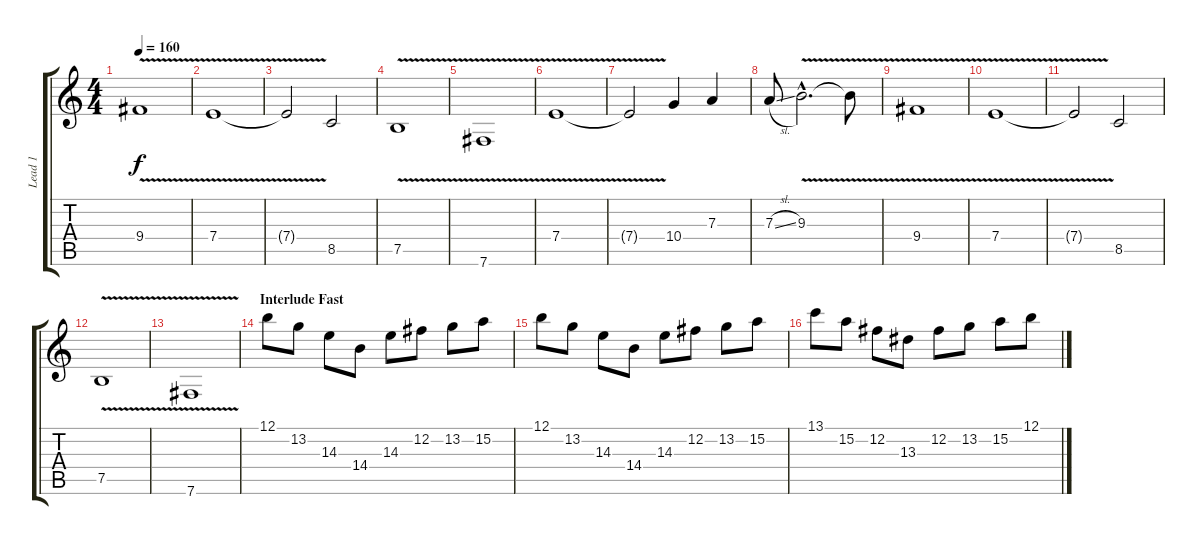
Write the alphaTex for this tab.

\track ("Lead 1" "Lead 1") {instrument distortionguitar}
\staff {score tabs}
\tuning (B3 Gb3 D3 A2 E2 B1) {hide}
\ts (4 4)
\tempo 160
\clef g2
\ks c
9.4{v}.1{dy f} |
7.4{v}.1 |
7.4{t}.2 8.5.2 |
7.5{v}.1 |
7.6{v}.1 |
7.4{v}.1 |
7.4{t}.2 10.4.4 7.3.4 |
7.3{sl}.8 9.3{v hac}.2{d} 9.3{t}.8 |
9.4{v}.1 |
7.4{v}.1 |
7.4{t}.2 8.5.2 |
7.5{v}.1 |
7.6{v}.1 |
\section ("" "Interlude Fast")
12.1.8 13.2.8 14.3.8 14.4.8 14.3.8 12.2.8 13.2.8 15.2.8 |
12.1.8 13.2.8 14.3.8 14.4.8 14.3.8 12.2.8 13.2.8 15.2.8 |
13.1.8 15.2.8 12.2.8 13.3.8 12.2.8 13.2.8 15.2.8 12.1.8
